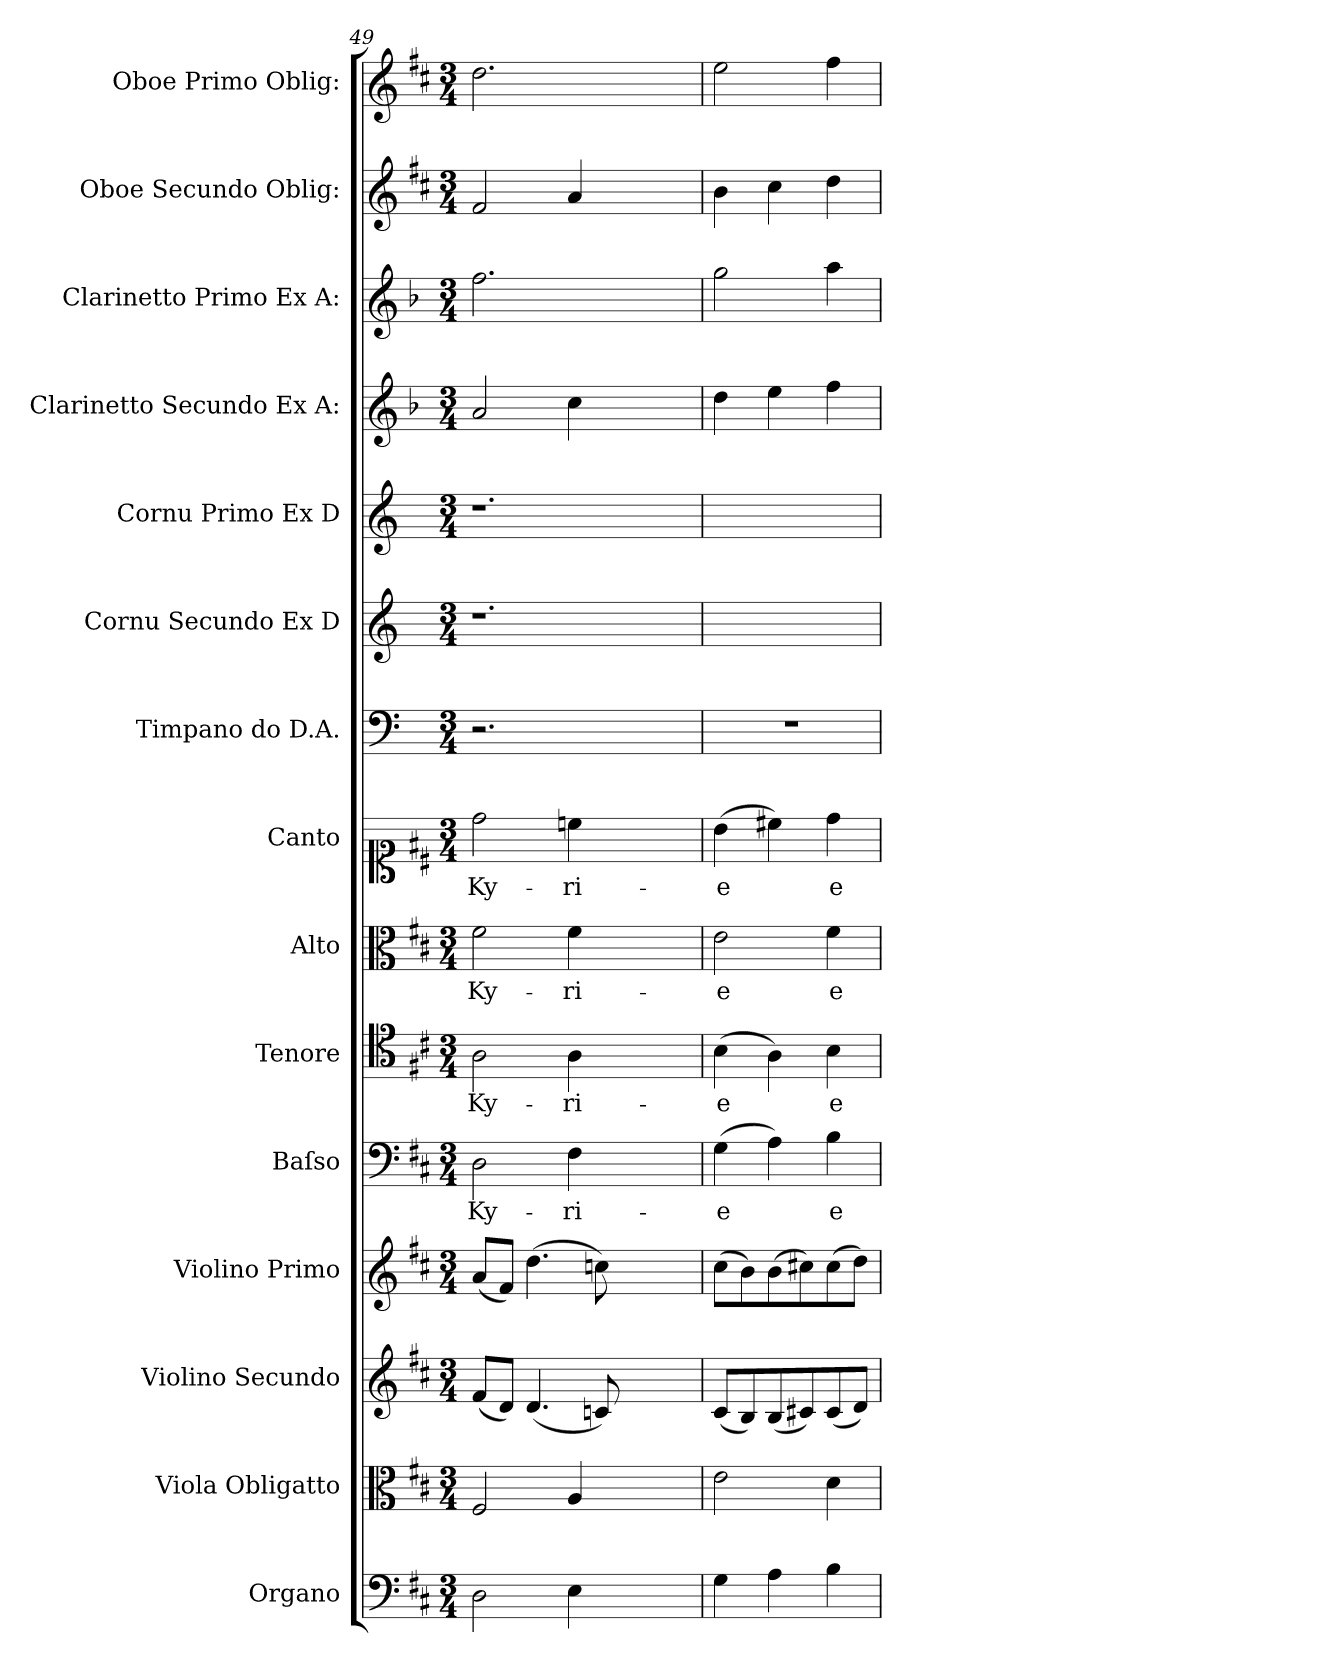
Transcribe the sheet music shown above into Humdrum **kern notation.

**kern	**kern	**kern	**kern	**kern	**text	**kern	**text	**kern	**text	**kern	**text	**kern	**kern	**kern	**kern	**kern	**kern	**kern
*part15	*part14	*part13	*part12	*part11	*part11	*part10	*part10	*part9	*part9	*part8	*part8	*part7	*part6	*part5	*part4	*part3	*part2	*part1
*staff15	*staff14	*staff13	*staff12	*staff11	*staff11	*staff10	*staff10	*staff9	*staff9	*staff8	*staff8	*staff7	*staff6	*staff5	*staff4	*staff3	*staff2	*staff1
*I"Organo	*I"Viola Obligatto	*I"Violino Secundo	*I"Violino Primo	*I"Baſso	*	*I"Tenore	*	*I"Alto	*	*I"Canto	*	*I"Timpano do D.A.	*I"Cornu Secundo Ex D	*I"Cornu Primo Ex D	*I"Clarinetto Secundo Ex A:	*I"Clarinetto Primo Ex A:	*I"Oboe Secundo Oblig:	*I"Oboe Primo Oblig:
*I'org	*I'vla obl	*I'vl 2	*I'vl 1	*I'B	*	*I'T	*	*I'A	*	*	*	*I'timp	*	*	*I'cl 2 in A	*I'cl 1 in A	*I'ob 2	*I'ob 1
*clefF4	*clefC3	*clefG2	*clefG2	*clefF4	*	*clefC4	*	*clefC3	*	*clefC1	*	*clefF4	*clefG2	*clefG2	*clefG2	*clefG2	*clefG2	*clefG2
*	*	*	*	*	*	*	*	*	*	*	*	*	*ITrd-1c-2	*ITrd-1c-2	*ITrd2c3	*ITrd2c3	*	*
*k[f#c#]	*k[f#c#]	*k[f#c#]	*k[f#c#]	*k[f#c#]	*	*k[f#c#]	*	*k[f#c#]	*	*k[f#c#]	*	*k[]	*k[f#c#]	*k[f#c#]	*k[f#c#]	*k[f#c#]	*k[f#c#]	*k[f#c#]
*M3/4	*M3/4	*M3/4	*M3/4	*M3/4	*	*M3/4	*	*M3/4	*	*M3/4	*	*M3/4	*M3/4	*M3/4	*M3/4	*M3/4	*M3/4	*M3/4
=49	=49	=49	=49	=49	=49	=49	=49	=49	=49	=49	=49	=49	=49	=49	=49	=49	=49	=49
!	!	!	!	!	!	!	!	!	!LO:LY:i	!	!	!	!	!	!	!	!	!
2D\	2F#/	(8f#/L	(8a/L	2D\	Ky-	2A\	Ky-	2f#\	Ky-	2dd\	Ky-	2.r	1.r	1.r	2f#/	2.dd\	2f#/	2.dd\
.	.	8d/J)	8f#/J)	.	.	.	.	.	.	.	.	.	.	.	.	.	.	.
.	.	(4.d/	(4.dd\	.	.	.	.	.	.	.	.	.	.	.	.	.	.	.
!	!	!	!	!	!	!	!	!	!LO:LY:i	!	!	!	!	!	!	!	!	!
4E\	4A/	.	.	4F#\	-ri-	4A\	-ri-	4f#\	-ri-	4ccn\	-ri-	.	.	.	4a\	.	4a/	.
.	.	8cn/)	8ccn\)	.	.	.	.	.	.	.	.	.	.	.	.	.	.	.
2.ryy	2.ryy	2.ryy	2.ryy	2.ryy	.	2.ryy	.	2.ryy	.	2.ryy	.	2.ryy	.	.	2.ryy	2.ryy	2.ryy	2.ryy
=50	=50	=50	=50	=50	=50	=50	=50	=50	=50	=50	=50	=50	=50	=50	=50	=50	=50	=50
!	!	!	!	!	!	!	!	!	!LO:LY:i	!	!	!	!	!	!	!	!	!
4G\	2e\	(8c#/L	(8cc#\L	(4G\	-e	(4B\	-e	2e\	-e	(4b\	-e	2.r	2.ryy	2.ryy	4b\	2ee\	4b\	2ee\
.	.	8B/)	8b\)	.	.	.	.	.	.	.	.	.	.	.	.	.	.	.
4A\	.	(8B/	(8b\	4A\)	.	4A\)	.	.	.	4cc#X\)	.	.	.	.	4cc#\	.	4cc#\	.
.	.	8c#X/)	8cc#X\)	.	.	.	.	.	.	.	.	.	.	.	.	.	.	.
4B\	4d\	(8c#/	(8cc#\	4B\	e-	4B\	e-	4f#\	e-	4dd\	e-	.	.	.	4dd\	4ff#\	4dd\	4ff#\
.	.	8d/J)	8dd\J)	.	.	.	.	.	.	.	.	.	.	.	.	.	.	.
=	=	=	=	=	=	=	=	=	=	=	=	=	=	=	=	=	=	=
*-	*-	*-	*-	*-	*-	*-	*-	*-	*-	*-	*-	*-	*-	*-	*-	*-	*-	*-
